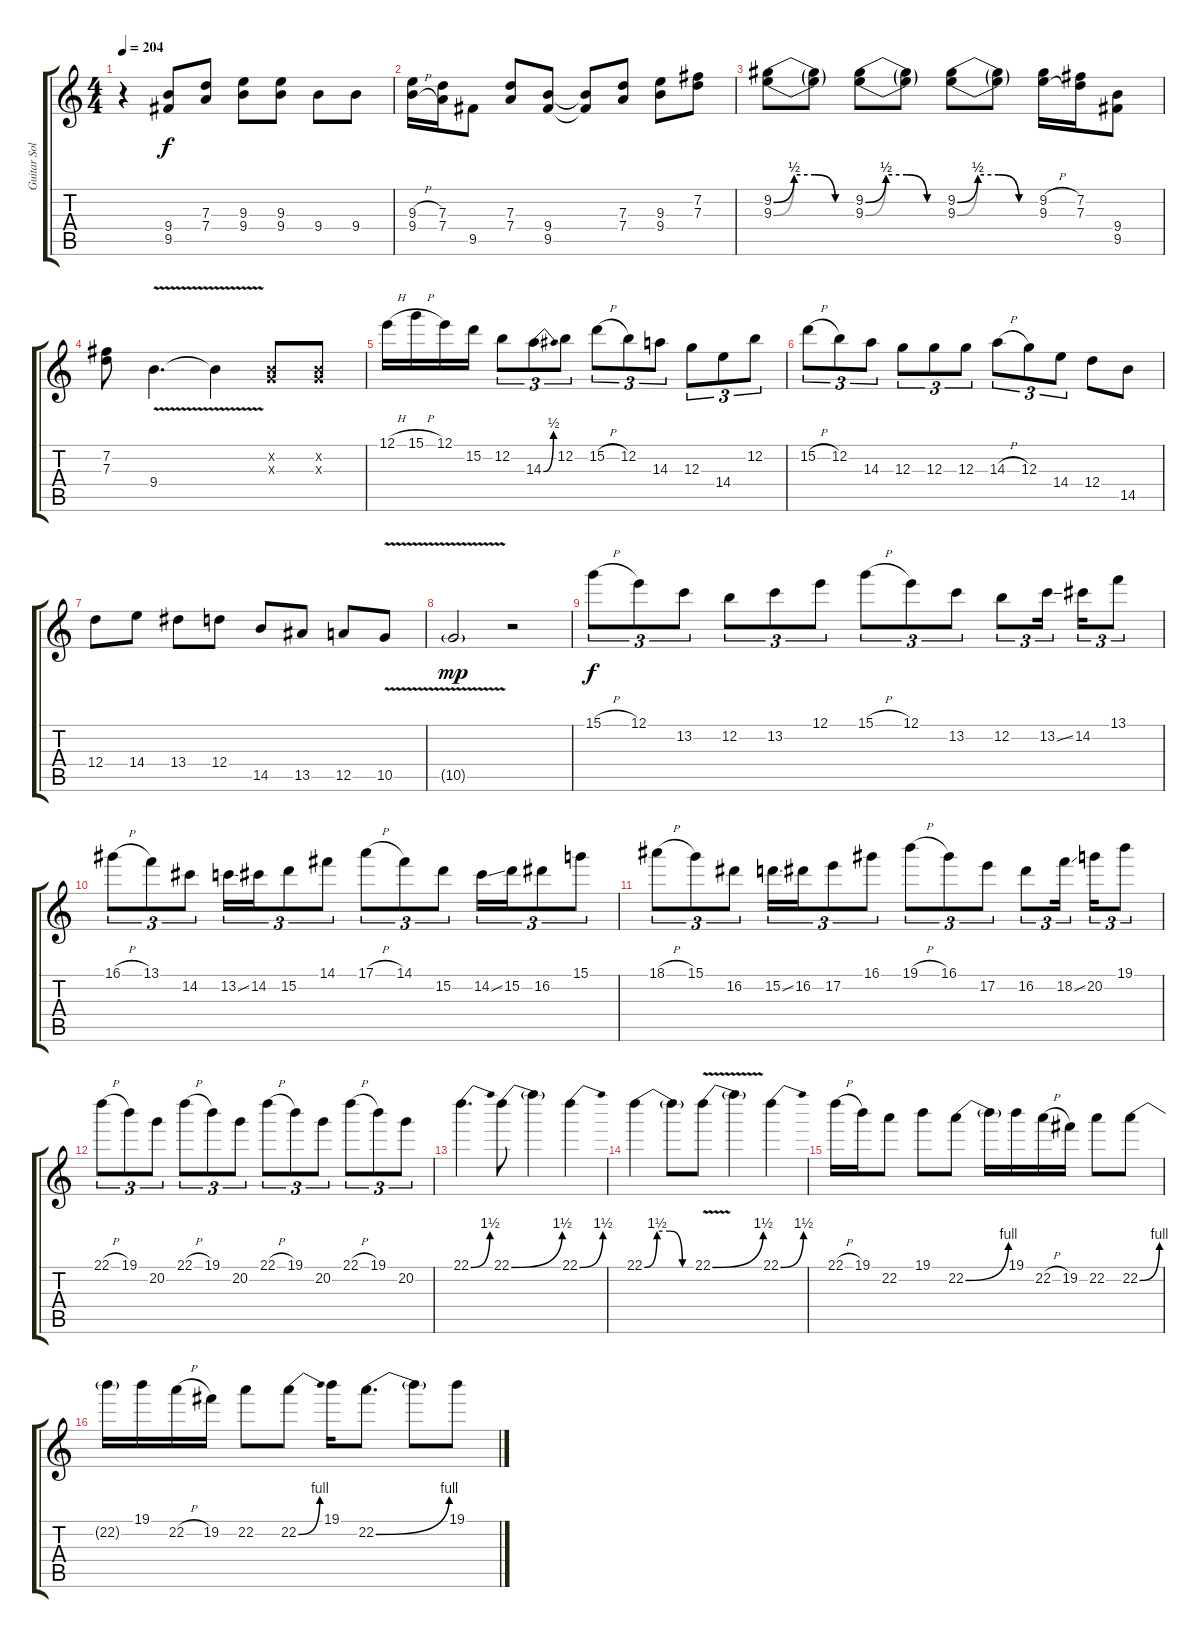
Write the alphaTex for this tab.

\track ("Guitar Solos" "Guitar Sol") {instrument overdrivenguitar}
\staff {score tabs}
\tuning (E4 B3 G3 D3 A2 E2) {hide}
\ts (4 4)
\tempo 204
\clef g2
\ks c
r.4{dy f} (9.4 9.5).8 (7.3 7.4).8 (9.3 9.4).8 (9.3 9.4).8 9.4.8 9.4.8 |
(9.3{h} 9.4{h}).16 (7.3 7.4).16 9.5.8 (7.3 7.4).8 (9.4 9.5).8 (9.4{t} 9.5{t}).8 (7.3 7.4).8 (9.3 9.4).8 (7.2 7.3).8 |
(9.2{be (custom 0 0 15 2 30 2 45 0 60 0)} 9.3{be (custom 0 0 15 2 30 2 45 0 60 0)}).8 (9.2{t} 9.3{t}).8 (9.2{be (custom 0 0 15 2 30 2 45 0 60 0)} 9.3{be (custom 0 0 15 2 30 2 45 0 60 0)}).8 (9.2{t} 9.3{t}).8 (9.2{be (custom 0 0 15 2 30 2 45 0 60 0)} 9.3{be (custom 0 0 15 2 30 2 45 0 60 0)}).8 (9.2{t} 9.3{t}).8 (9.2{h} 9.3{h}).16 (7.2 7.3).16 (9.4 9.5).8 |
(7.2 7.3).8 9.4{v}.4{d} 9.4{t}.4 (0.2{x} 0.3{x}).8 (0.2{x} 0.3{x}).8 |
12.1{h}.16 15.1{h}.16 12.1.16 15.2.16 12.2.8{tu (3 2)} 14.3{be (bend 0 0 60 2)}.8{tu (3 2)} 12.2.8{tu (3 2)} 15.2{h}.8{tu (3 2)} 12.2.8{tu (3 2)} 14.3.8{tu (3 2)} 12.3.8{tu (3 2)} 14.4.8{tu (3 2)} 12.2.8{tu (3 2)} |
15.2{h}.8{tu (3 2)} 12.2.8{tu (3 2)} 14.3.8{tu (3 2)} 12.3.8{tu (3 2)} 12.3.8{tu (3 2)} 12.3.8{tu (3 2)} 14.3{h}.8{tu (3 2)} 12.3.8{tu (3 2)} 14.4.8{tu (3 2)} 12.4.8 14.5.8 |
12.4.8 14.4.8 13.4.8 12.4.8 14.5.8 13.5.8 12.5.8 10.5{v}.8 |
10.5{v g}.2{dy mp} r.2 |
15.1{h}.8{tu (3 2) dy f} 12.1.8{tu (3 2)} 13.2.8{tu (3 2)} 12.2.8{tu (3 2)} 13.2.8{tu (3 2)} 12.1.8{tu (3 2)} 15.1{h}.8{tu (3 2)} 12.1.8{tu (3 2)} 13.2.8{tu (3 2)} 12.2.8{tu (3 2)} 13.2{ss}.16{tu (3 2) beam splitsecondary} 14.2.16{tu (3 2)} 13.1.8{tu (3 2)} |
16.1{h}.8{tu (3 2)} 13.1.8{tu (3 2)} 14.2.8{tu (3 2)} 13.2{ss}.16{tu (3 2)} 14.2.16{tu (3 2)} 15.2.8{tu (3 2)} 14.1.8{tu (3 2)} 17.1{h}.8{tu (3 2)} 14.1.8{tu (3 2)} 15.2.8{tu (3 2)} 14.2{ss}.16{tu (3 2)} 15.2.16{tu (3 2)} 16.2.8{tu (3 2)} 15.1.8{tu (3 2)} |
18.1{h}.8{tu (3 2)} 15.1.8{tu (3 2)} 16.2.8{tu (3 2)} 15.2{ss}.16{tu (3 2)} 16.2.16{tu (3 2)} 17.2.8{tu (3 2)} 16.1.8{tu (3 2)} 19.1{h}.8{tu (3 2)} 16.1.8{tu (3 2)} 17.2.8{tu (3 2)} 16.2.8{tu (3 2)} 18.2{ss}.16{tu (3 2) beam splitsecondary} 20.2.16{tu (3 2)} 19.1.8{tu (3 2)} |
22.1{h}.8{tu (3 2)} 19.1.8{tu (3 2)} 20.2.8{tu (3 2)} 22.1{h}.8{tu (3 2)} 19.1.8{tu (3 2)} 20.2.8{tu (3 2)} 22.1{h}.8{tu (3 2)} 19.1.8{tu (3 2)} 20.2.8{tu (3 2)} 22.1{h}.8{tu (3 2)} 19.1.8{tu (3 2)} 20.2.8{tu (3 2)} |
22.1{be (bend 0 0 60 6)}.4{d} 22.1{be (bend 0 0 60 6)}.8 22.1{t}.4 22.1{be (bend 0 0 60 6)}.4 |
22.1{be (custom 0 0 15 6 30 6 45 0 60 0)}.4 22.1{t}.8 22.1{be (bend 0 0 60 6) v}.8 22.1{t}.4 22.1{be (bend 0 0 60 6)}.4 |
22.1{h}.16 19.1.16 22.2.8 19.1.8 22.2{be (bend 0 0 60 4)}.8 22.2{t}.16 19.1.16 22.2{h}.16 19.2.16 22.2.8 22.2{be (bend 0 0 60 4)}.8 |
22.2{t}.16 19.1.16 22.2{h}.16 19.2.16 22.2.8 22.2{be (bend 0 0 60 4)}.8 19.1.16 22.2{be (bend 0 0 60 4)}.8{d} 22.2{t}.8 19.1.8
